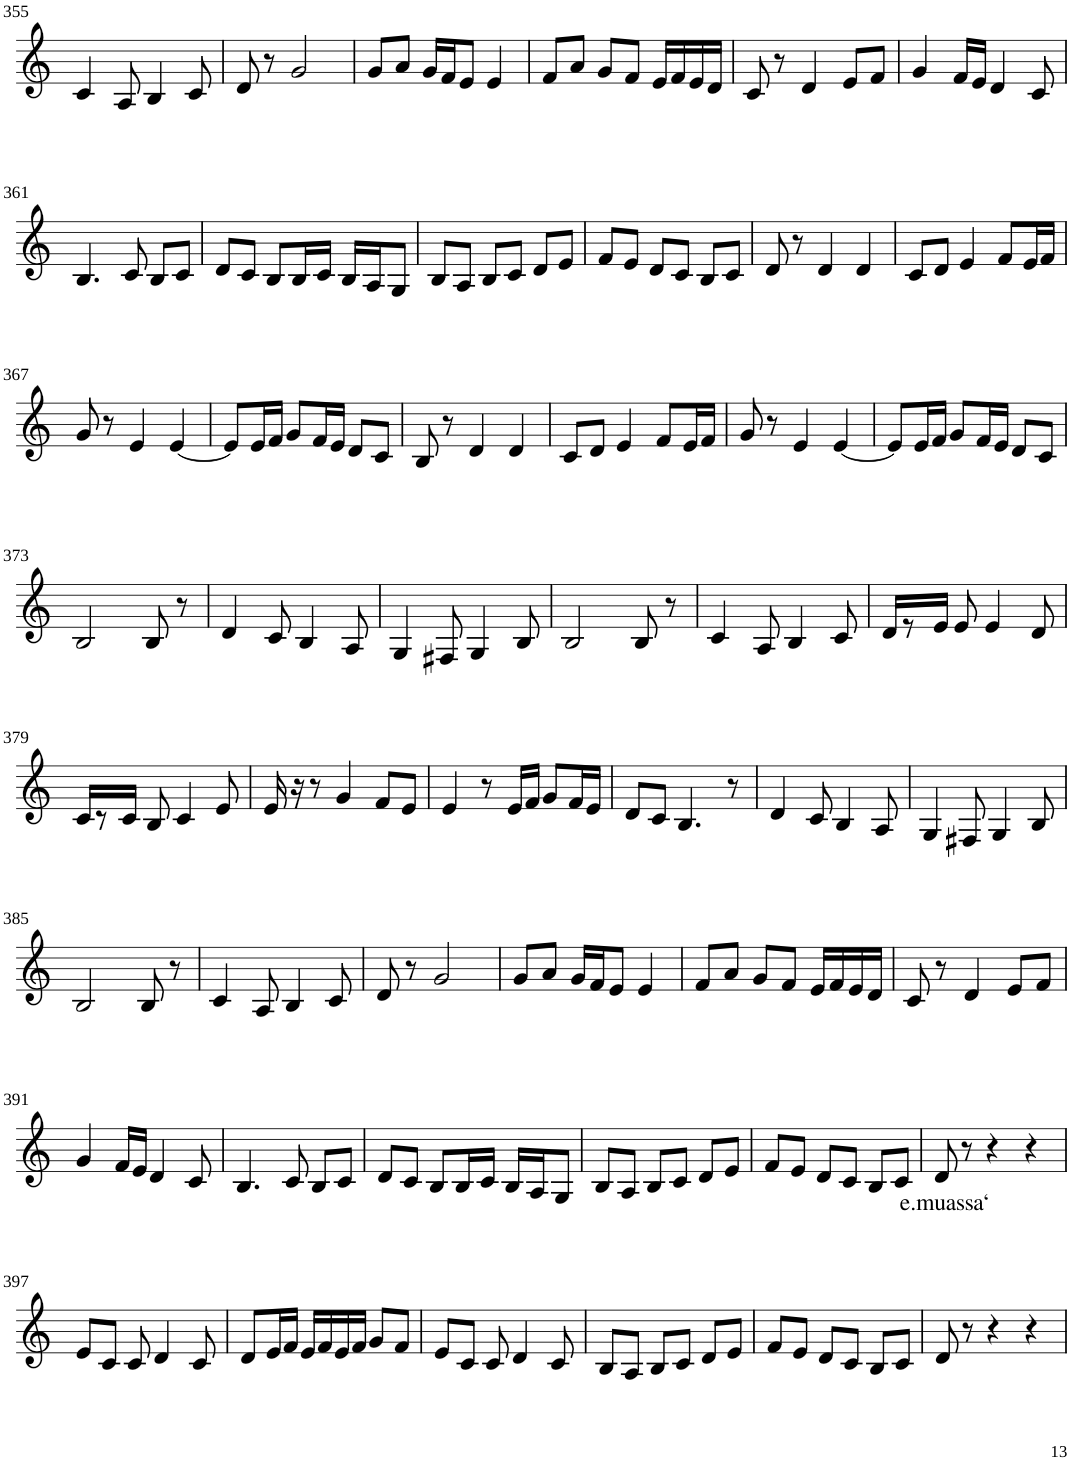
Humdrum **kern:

**kern	**text
*part1	*part1
*staff1	*staff1
*I"Violin	*
!!LO:PB:g=z
*clefG2	*
*k[]	*
*M3/4	*
=355	=355
4c/	.
8A/	.
4B/	.
8c/	.
=356	=356
8d/	.
8r	.
2g/	.
=357	=357
8g/L	.
8a/J	.
16g/LL	.
16f/J	.
8e/J	.
4e/	.
=358	=358
8f/L	.
8a/J	.
8g/L	.
8f/J	.
16e/LL	.
16f/	.
16e/	.
16d/JJ	.
=359	=359
8c/	.
8r	.
4d/	.
8e/L	.
8f/J	.
=360	=360
4g/	.
16f/LL	.
16e/JJ	.
4d/	.
8c/	.
!!LO:LB:g=z
=361	=361
4.B/	.
8c/	.
8B/L	.
8c/J	.
=362	=362
8d/L	.
8c/J	.
8B/L	.
16B/L	.
16c/JJ	.
16B/LL	.
16A/J	.
8G/J	.
=363	=363
8B/L	.
8A/J	.
8B/L	.
8c/J	.
8d/L	.
8e/J	.
=364	=364
8f/L	.
8e/J	.
8d/L	.
8c/J	.
8B/L	.
8c/J	.
=365	=365
8d/	.
8r	.
4d/	.
4d/	.
=366	=366
8c/L	.
8d/J	.
4e/	.
8f/L	.
16e/L	.
16f/JJ	.
!!LO:LB:g=z
=367	=367
8g/	.
8r	.
4e/	.
[4e/	.
=368	=368
8e/L]	.
16e/L	.
16f/JJ	.
8g/L	.
16f/L	.
16e/JJ	.
8d/L	.
8c/J	.
=369	=369
8B/	.
8r	.
4d/	.
4d/	.
=370	=370
8c/L	.
8d/J	.
4e/	.
8f/L	.
16e/L	.
16f/JJ	.
=371	=371
8g/	.
8r	.
4e/	.
[4e/	.
=372	=372
8e/L]	.
16e/L	.
16f/JJ	.
8g/L	.
16f/L	.
16e/JJ	.
8d/L	.
8c/J	.
!!LO:LB:g=z
=373	=373
2B/	.
8B/	.
8r	.
=374	=374
4d/	.
8c/	.
4B/	.
8A/	.
=375	=375
4G/	.
8F#X/	.
4G/	.
8B/	.
=376	=376
2B/	.
8B/	.
8r	.
=377	=377
4c/	.
8A/	.
4B/	.
8c/	.
=378	=378
16d/KL	.
8r	.
16e/Jk	.
8e/	.
4e/	.
8d/	.
!!LO:LB:g=z
=379	=379
16c/KL	.
8r	.
16c/Jk	.
8B/	.
4c/	.
8e/	.
=380	=380
16e/	.
16r	.
8r	.
4g/	.
8f/L	.
8e/J	.
=381	=381
4e/	.
8r	.
16e/LL	.
16f/JJ	.
8g/L	.
16f/L	.
16e/JJ	.
=382	=382
8d/L	.
8c/J	.
4.B/	.
8r	.
=383	=383
4d/	.
8c/	.
4B/	.
8A/	.
=384	=384
4G/	.
8F#X/	.
4G/	.
8B/	.
!!LO:LB:g=z
=385	=385
2B/	.
8B/	.
8r	.
=386	=386
4c/	.
8A/	.
4B/	.
8c/	.
=387	=387
8d/	.
8r	.
2g/	.
=388	=388
8g/L	.
8a/J	.
16g/LL	.
16f/J	.
8e/J	.
4e/	.
=389	=389
8f/L	.
8a/J	.
8g/L	.
8f/J	.
16e/LL	.
16f/	.
16e/	.
16d/JJ	.
=390	=390
8c/	.
8r	.
4d/	.
8e/L	.
8f/J	.
!!LO:LB:g=z
=391	=391
4g/	.
16f/LL	.
16e/JJ	.
4d/	.
8c/	.
=392	=392
4.B/	.
8c/	.
8B/L	.
8c/J	.
=393	=393
8d/L	.
8c/J	.
8B/L	.
16B/L	.
16c/JJ	.
16B/LL	.
16A/J	.
8G/J	.
=394	=394
8B/L	.
8A/J	.
8B/L	.
8c/J	.
8d/L	.
8e/J	.
=395	=395
8f/L	.
8e/J	.
8d/L	.
8c/J	.
8B/L	.
8c/J	.
=396	=396
!	!LO:LY:b
8d/	e.muassa‘
8r	.
4r	.
4r	.
!!LO:LB:g=z
=397	=397
8e/L	.
8c/J	.
8c/	.
4d/	.
8c/	.
=398	=398
8d/L	.
16e/L	.
16f/JJ	.
16e/LL	.
16f/	.
16e/	.
16f/JJ	.
8g/L	.
8f/J	.
=399	=399
8e/L	.
8c/J	.
8c/	.
4d/	.
8c/	.
=400	=400
8B/L	.
8A/J	.
8B/L	.
8c/J	.
8d/L	.
8e/J	.
=401	=401
8f/L	.
8e/J	.
8d/L	.
8c/J	.
8B/L	.
8c/J	.
=402	=402
8d/	.
8r	.
4r	.
4r	.
=	=
*-	*-
